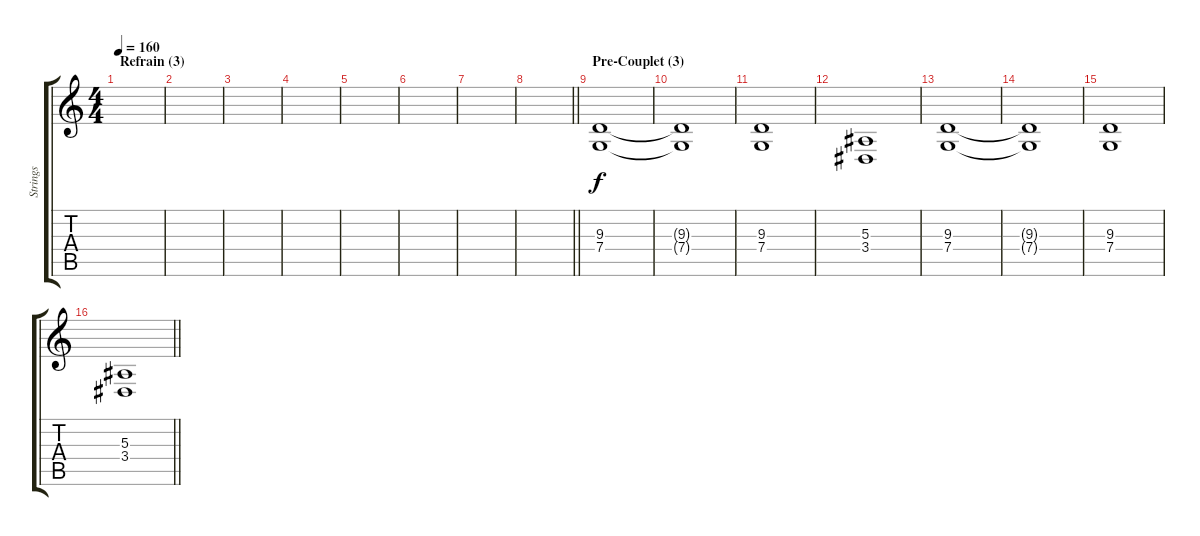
\track ("Strings" "Strings") {instrument stringensemble1}
\staff {score tabs}
\tuning (D4 A3 F3 C3 G2 D2) {hide}
\ts (4 4)
\section ("" "Refrain (3)")
\tempo 160
\clef g2
\ks c
|
|
|
|
|
|
|
\barLineRight lightlight
|
\section ("" "Pre-Couplet (3)")
(9.3 7.4).1 |
(9.3{t} 7.4{t}).1 |
(9.3 7.4).1 |
(5.3 3.4).1 |
(9.3 7.4).1 |
(9.3{t} 7.4{t}).1 |
(9.3 7.4).1 |
\barLineRight lightlight
(5.3 3.4).1
